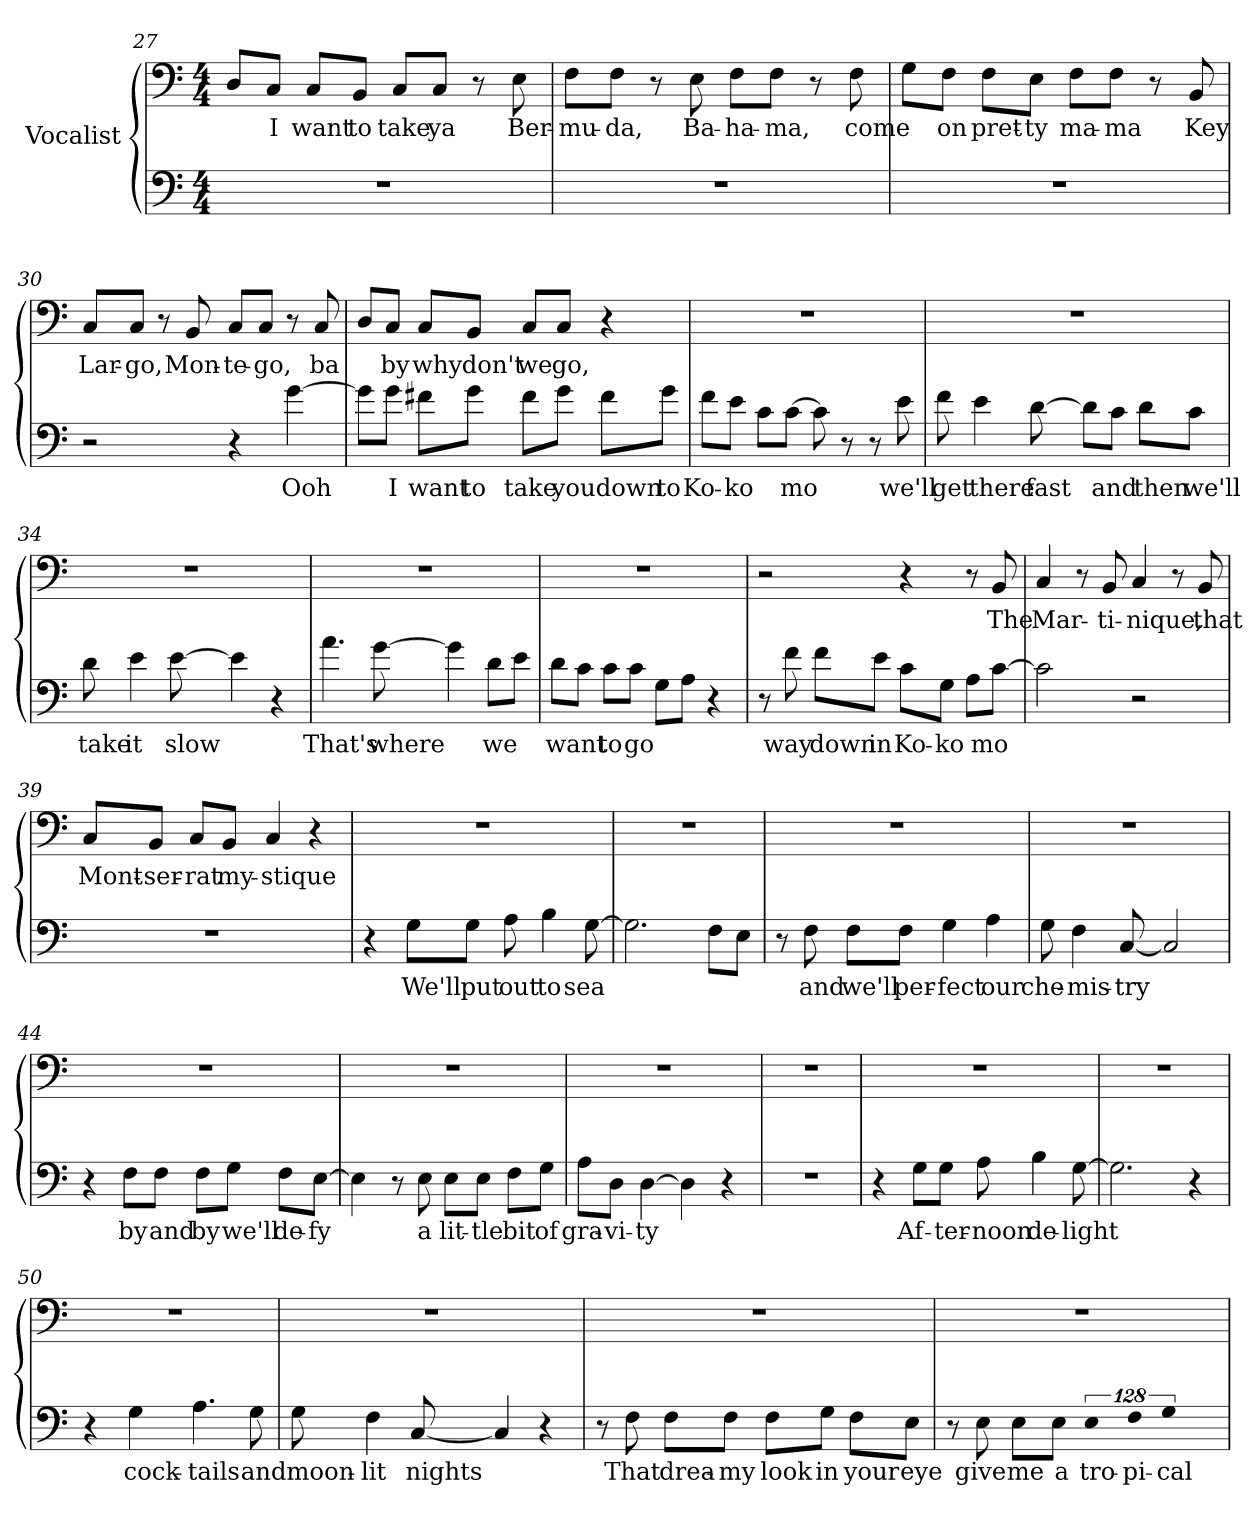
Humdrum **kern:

**kern	**text	**kern	**text
*part1	*part1	*part1	*part1
*staff2	*staff2	*staff1	*staff1
*I"Vocalist	*	*	*
*clefF4	*	*clefF4	*
*M4/4	*	*M4/4	*
=27	=27	=27	=27
1r	.	8D/L	_
.	.	8C/J	I
.	.	8C/L	want
.	.	8BB/J	to
.	.	8C/L	take
.	.	8C/J	ya
.	.	8r	.
.	.	8E	Ber-
=28	=28	=28	=28
1r	.	8F\L	-mu-
.	.	8F\J	-da,
.	.	8r	.
.	.	8E	Ba-
.	.	8F\L	-ha-
.	.	8F\J	-ma,
.	.	8r	.
.	.	8F	come
=29	=29	=29	=29
1r	.	8G\L	_
.	.	8F\J	on
.	.	8F\L	pret-
.	.	8E\J	-ty
.	.	8F\L	ma-
.	.	8F\J	-ma
.	.	8r	.
.	.	8BB	Key
=30	=30	=30	=30
2r	.	8C/L	Lar-
.	.	8C/J	-go,
.	.	8r	.
.	.	8BB	Mon-
4r	.	8C/L	-te-
.	.	8C/J	-go,
[4g	Ooh	8r	.
.	.	8C	ba-
=31	=31	=31	=31
8g\L]	_	8D/L	_
8g\J	I	8C/J	-by
8f#X\L	want	8C/L	why
8g\J	to	8BB/J	don't
8f#\L	take	8C/L	we
8g\J	you	8C/J	go,
8f#\L	down	4r	.
8g\J	to	.	.
=32	=32	=32	=32
8f\L	Ko-	1r	.
8e\J	-ko	.	.
8c\L	_	.	.
[8c\J	mo	.	.
8c]	_	.	.
8r	.	.	.
8r	.	.	.
8e	we'll	.	.
=33	=33	=33	=33
8f	get	1r	.
4e	there	.	.
[8d	fast	.	.
8d\L]	_	.	.
8c\J	and	.	.
8d\L	then	.	.
8c\J	we'll	.	.
=34	=34	=34	=34
8d	take	1r	.
4e	it	.	.
[8e	slow	.	.
4e]	_	.	.
4r	.	.	.
=35	=35	=35	=35
4.a	That's	1r	.
[8g	where	.	.
4g]	_	.	.
8d\L	we	.	.
8e\J	_	.	.
=36	=36	=36	=36
8d\L	want	1r	.
8c\J	_	.	.
8c\L	to	.	.
8c\J	go	.	.
8G\L	_	.	.
8A\J	_	.	.
4r	.	.	.
=37	=37	=37	=37
8r	.	2r	.
8f	way	.	.
8f\L	down	.	.
8e\J	in	.	.
8c\L	Ko-	4r	.
8G\J	-ko	.	.
8A\L	_	8r	.
[8c\J	mo	8BB	The
=38	=38	=38	=38
2c]	_	4C	Mar-
.	.	8r	.
.	.	8BB	-ti-
2r	.	4C	-nique,
.	.	8r	.
.	.	8BB	that
=39	=39	=39	=39
1r	.	8C/L	Mont-
.	.	8BB/J	-ser-
.	.	8C/L	-rat
.	.	8BB/J	my-
.	.	4C	-stique
.	.	4r	.
=40	=40	=40	=40
4r	.	1r	.
8G\L	We'll	.	.
8G\J	put	.	.
8A	out	.	.
4B	to	.	.
[8G	sea	.	.
=41	=41	=41	=41
2.G]	_	1r	.
8F\L	_	.	.
8E\J	_	.	.
=42	=42	=42	=42
8r	.	1r	.
8F	and	.	.
8F\L	we'll	.	.
8F\J	per-	.	.
4G	-fect	.	.
4A	our	.	.
=43	=43	=43	=43
8G	che-	1r	.
4F	-mis-	.	.
[8C	-try	.	.
2C]	_	.	.
=44	=44	=44	=44
4r	.	1r	.
8F\L	by	.	.
8F\J	and	.	.
8F\L	by	.	.
8G\J	we'll	.	.
8F\L	de-	.	.
[8E\J	-fy	.	.
=45	=45	=45	=45
4E]	_	1r	.
8r	.	.	.
8E	a	.	.
8E\L	lit-	.	.
8E\J	-tle	.	.
8F\L	bit	.	.
8G\J	of	.	.
=46	=46	=46	=46
8A\L	gra-	1r	.
8D\J	-vi-	.	.
[4D	-ty	.	.
4D]	_	.	.
4r	.	.	.
=47	=47	=47	=47
1r	.	1r	.
=48	=48	=48	=48
4r	.	1r	.
8G\L	Af-	.	.
8G\J	-ter-	.	.
8A	-noon	.	.
4B	de-	.	.
[8G	light	.	.
=49	=49	=49	=49
2.G]	_	1r	.
4r	.	.	.
=50	=50	=50	=50
4r	.	1r	.
4G	cock-	.	.
4.A	-tails	.	.
8G	and	.	.
=51	=51	=51	=51
8G	moon-	1r	.
4F	-lit	.	.
[8C	nights	.	.
4C]	_	.	.
4r	.	.	.
=52	=52	=52	=52
8r	.	1r	.
8F	That	.	.
8F\L	drea-	.	.
8F\J	-my	.	.
8F\L	look	.	.
8G\J	in	.	.
8F\L	your	.	.
8E\J	eye	.	.
=53	=53	=53	=53
8r	.	1r	.
8E	give	.	.
8E\L	me	.	.
8E\J	a	.	.
512%85E	tro-	.	.
1024%171F	-pi-	.	.
1024%171G	-cal	.	.
=	=	=	=
*-	*-	*-	*-
